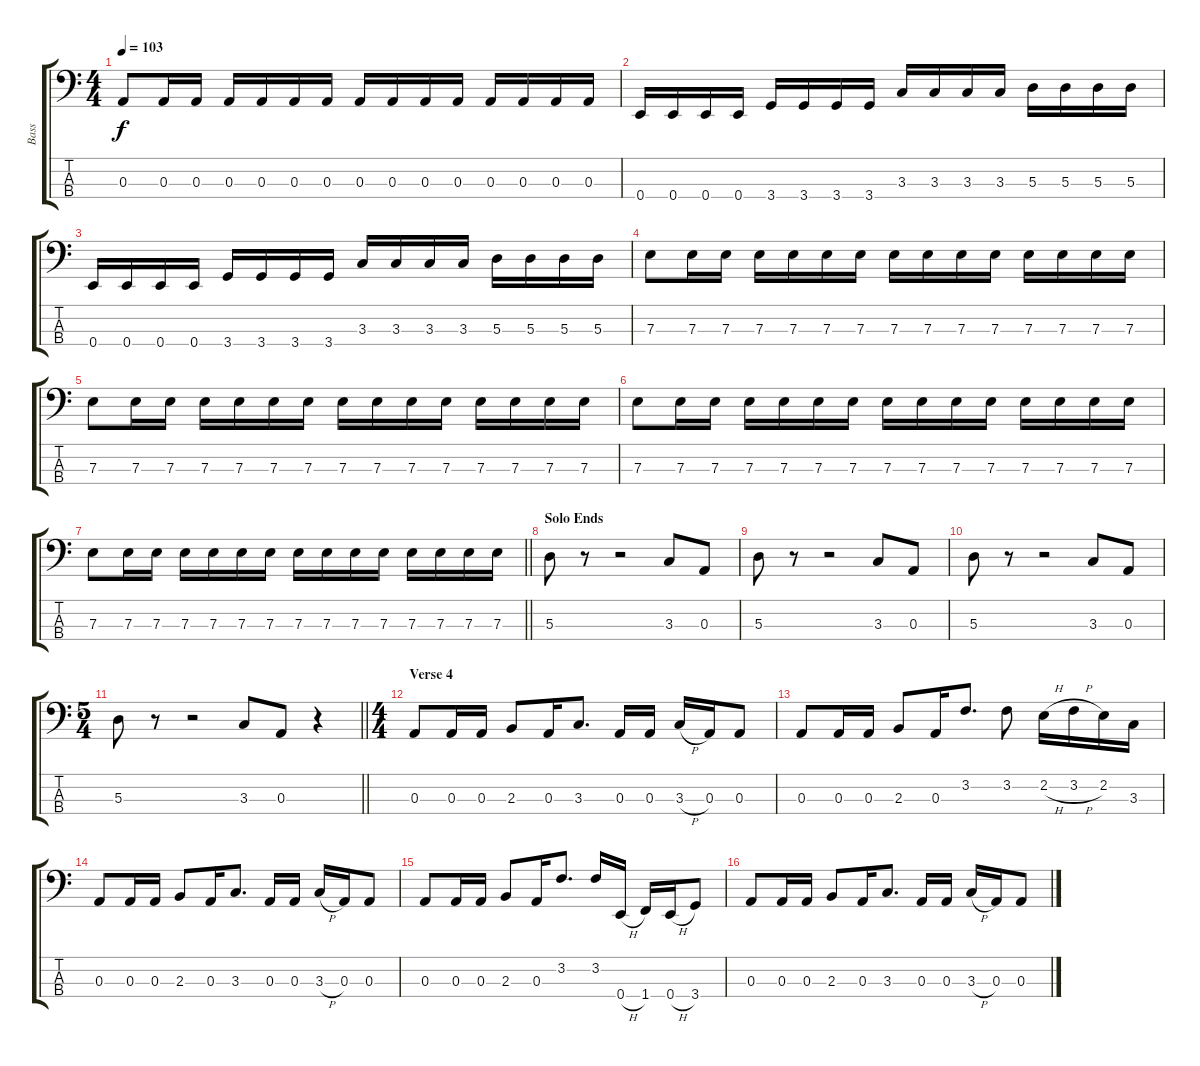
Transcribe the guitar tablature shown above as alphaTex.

\track ("Bass" "Bass") {instrument electricbassfinger}
\staff {score tabs}
\tuning (G2 D2 A1 E1) {hide}
\ts (4 4)
\tempo 103
\clef f4
\ks c
0.3.8{dy f} 0.3.16 0.3.16 0.3.16 0.3.16 0.3.16 0.3.16 0.3.16 0.3.16 0.3.16 0.3.16 0.3.16 0.3.16 0.3.16 0.3.16 |
0.4.16 0.4.16 0.4.16 0.4.16 3.4.16 3.4.16 3.4.16 3.4.16 3.3.16 3.3.16 3.3.16 3.3.16 5.3.16 5.3.16 5.3.16 5.3.16 |
0.4.16 0.4.16 0.4.16 0.4.16 3.4.16 3.4.16 3.4.16 3.4.16 3.3.16 3.3.16 3.3.16 3.3.16 5.3.16 5.3.16 5.3.16 5.3.16 |
7.3.8 7.3.16 7.3.16 7.3.16 7.3.16 7.3.16 7.3.16 7.3.16 7.3.16 7.3.16 7.3.16 7.3.16 7.3.16 7.3.16 7.3.16 |
7.3.8 7.3.16 7.3.16 7.3.16 7.3.16 7.3.16 7.3.16 7.3.16 7.3.16 7.3.16 7.3.16 7.3.16 7.3.16 7.3.16 7.3.16 |
7.3.8 7.3.16 7.3.16 7.3.16 7.3.16 7.3.16 7.3.16 7.3.16 7.3.16 7.3.16 7.3.16 7.3.16 7.3.16 7.3.16 7.3.16 |
\barLineRight lightlight
7.3.8 7.3.16 7.3.16 7.3.16 7.3.16 7.3.16 7.3.16 7.3.16 7.3.16 7.3.16 7.3.16 7.3.16 7.3.16 7.3.16 7.3.16 |
\section ("" "Solo Ends")
5.3.8 r.8 r.2 3.3.8 0.3.8 |
5.3.8 r.8 r.2 3.3.8 0.3.8 |
5.3.8 r.8 r.2 3.3.8 0.3.8 |
\ts (5 4)
\barLineRight lightlight
5.3.8 r.8 r.2 3.3.8 0.3.8 r.4 |
\ts (4 4)
\section ("" "Verse 4")
0.3.8 0.3.16 0.3.16 2.3.8 0.3.16 3.3.8{d} 0.3.16 0.3.16 3.3{h}.16 0.3.16 0.3.8 |
0.3.8 0.3.16 0.3.16 2.3.8 0.3.16 3.2.8{d} 3.2.8 2.2{h}.16 3.2{h}.16 2.2.16 3.3.16 |
0.3.8 0.3.16 0.3.16 2.3.8 0.3.16 3.3.8{d} 0.3.16 0.3.16 3.3{h}.16 0.3.16 0.3.8 |
0.3.8 0.3.16 0.3.16 2.3.8 0.3.16 3.2.8{d} 3.2.16 0.4{h}.16 1.4.16 0.4{h}.16 3.4.8 |
0.3.8 0.3.16 0.3.16 2.3.8 0.3.16 3.3.8{d} 0.3.16 0.3.16 3.3{h}.16 0.3.16 0.3.8
